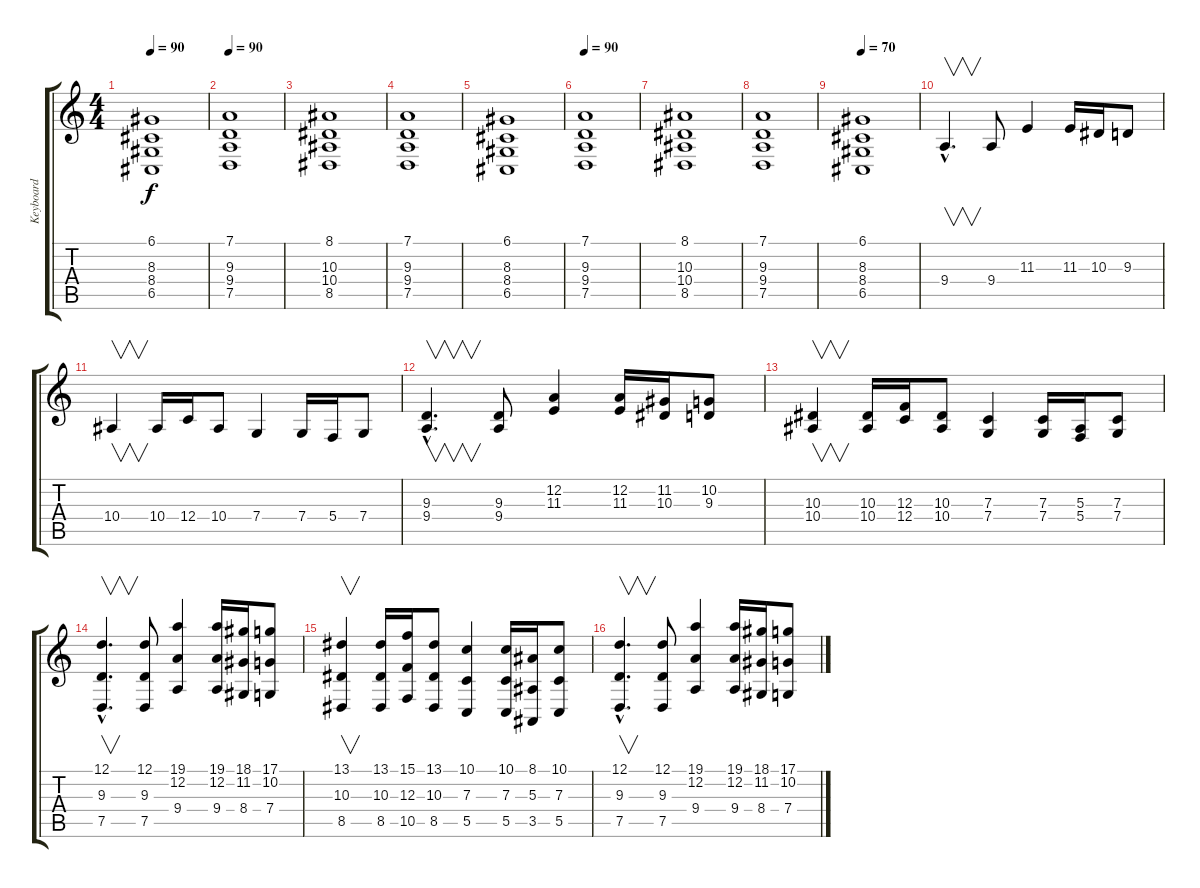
\track ("Keyboard" "Keyboard") {instrument choiraahs}
\staff {score tabs}
\tuning (D4 A3 F3 C3 G2 D2) {hide}
\ts (4 4)
\tempo 90
\clef g2
\ks c
(6.1 8.3 8.4 6.5).1{dy f} |
\tempo 90
(7.1 9.3 9.4 7.5).1 |
(8.1 10.3 10.4 8.5).1 |
(7.1 9.3 9.4 7.5).1 |
(6.1 8.3 8.4 6.5).1 |
\tempo 90
(7.1 9.3 9.4 7.5).1 |
(8.1 10.3 10.4 8.5).1 |
(7.1 9.3 9.4 7.5).1 |
\tempo 70
(6.1 8.3 8.4 6.5).1 |
9.4{hac}.4{v d volume 12} 9.4.8 11.3.4 11.3.16 10.3.16 9.3.8 |
10.4.4{v} 10.4.16 12.4.16 10.4.8 7.4.4 7.4.16 5.4.16 7.4.8 |
(9.3{hac} 9.4{hac}).4{v d} (9.3 9.4).8 (12.2 11.3).4 (12.2 11.3).16 (11.2 10.3).16 (10.2 9.3).8 |
(10.3 10.4).4{v} (10.3 10.4).16 (12.3 12.4).16 (10.3 10.4).8 (7.3 7.4).4 (7.3 7.4).16 (5.3 5.4).16 (7.3 7.4).8 |
(12.1{hac} 9.3{hac} 7.5{hac}).4{v d} (12.1 9.3 7.5).8 (19.1 12.2 9.4).4 (19.1 12.2 9.4).16 (18.1 11.2 8.4).16 (17.1 10.2 7.4).8 |
(13.1 10.3 8.5).4{v} (13.1 10.3 8.5).16 (15.1 12.3 10.5).16 (13.1 10.3 8.5).8 (10.1 7.3 5.5).4 (10.1 7.3 5.5).16 (8.1 5.3 3.5).16 (10.1 7.3 5.5).8 |
(12.1{hac} 9.3{hac} 7.5{hac}).4{v d} (12.1 9.3 7.5).8 (19.1 12.2 9.4).4 (19.1 12.2 9.4).16 (18.1 11.2 8.4).16 (17.1 10.2 7.4).8
